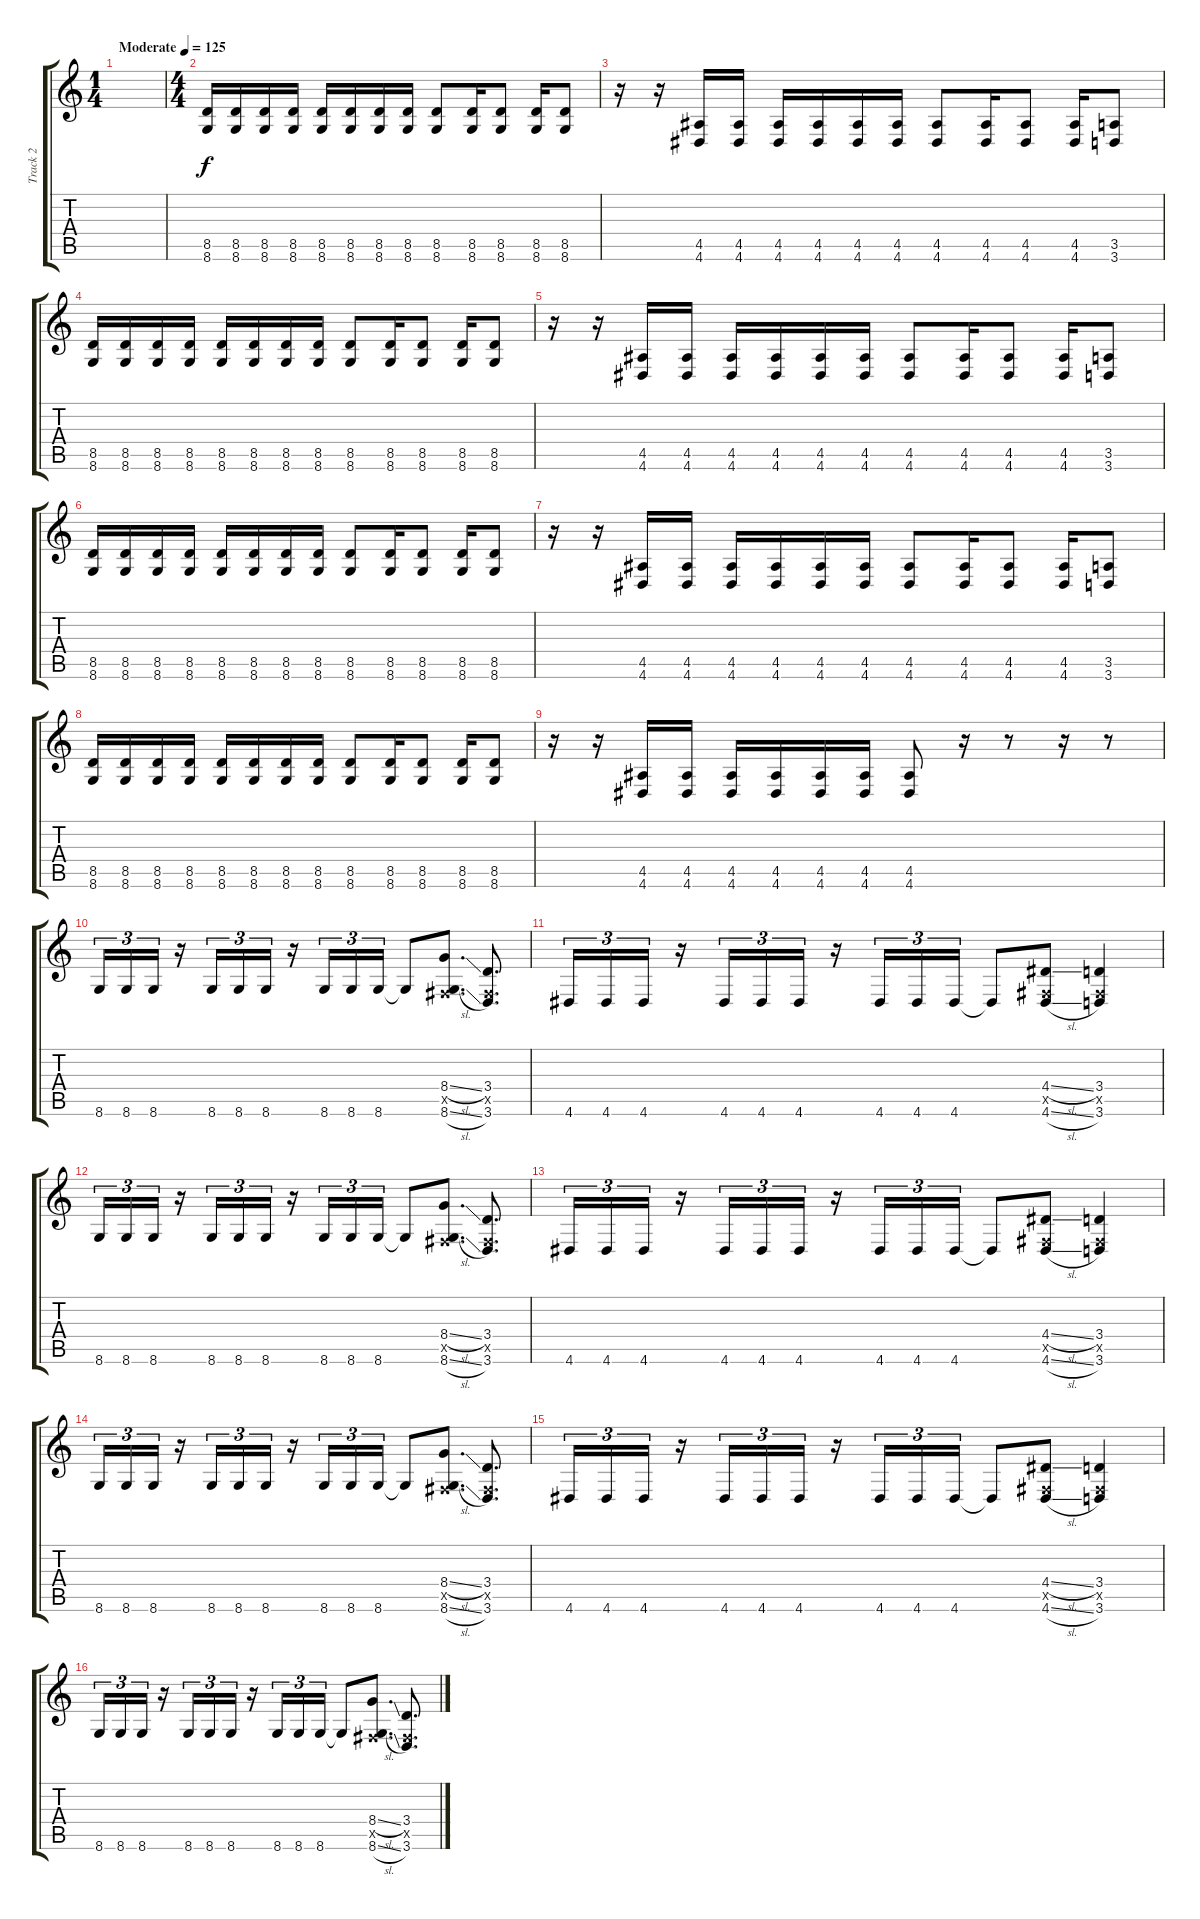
\track ("Track 2" "Track 2") {instrument distortionguitar}
\staff {score tabs}
\tuning (Db4 Ab3 E3 B2 Gb2 B1) {hide}
\ts (1 4)
\tempo (125 "Moderate")
\clef g2
\ks c
|
\ts (4 4)
(8.5 8.6).16 (8.5 8.6).16 (8.5 8.6).16 (8.5 8.6).16 (8.5 8.6).16 (8.5 8.6).16 (8.5 8.6).16 (8.5 8.6).16 (8.5 8.6).8 (8.5 8.6).16 (8.5 8.6).8 (8.5 8.6).16 (8.5 8.6).8 |
r.16 r.16 (4.5 4.6).16 (4.5 4.6).16 (4.5 4.6).16 (4.5 4.6).16 (4.5 4.6).16 (4.5 4.6).16 (4.5 4.6).8 (4.5 4.6).16 (4.5 4.6).8 (4.5 4.6).16 (3.5 3.6).8 |
(8.5 8.6).16 (8.5 8.6).16 (8.5 8.6).16 (8.5 8.6).16 (8.5 8.6).16 (8.5 8.6).16 (8.5 8.6).16 (8.5 8.6).16 (8.5 8.6).8 (8.5 8.6).16 (8.5 8.6).8 (8.5 8.6).16 (8.5 8.6).8 |
r.16 r.16 (4.5 4.6).16 (4.5 4.6).16 (4.5 4.6).16 (4.5 4.6).16 (4.5 4.6).16 (4.5 4.6).16 (4.5 4.6).8 (4.5 4.6).16 (4.5 4.6).8 (4.5 4.6).16 (3.5 3.6).8 |
(8.5 8.6).16 (8.5 8.6).16 (8.5 8.6).16 (8.5 8.6).16 (8.5 8.6).16 (8.5 8.6).16 (8.5 8.6).16 (8.5 8.6).16 (8.5 8.6).8 (8.5 8.6).16 (8.5 8.6).8 (8.5 8.6).16 (8.5 8.6).8 |
r.16 r.16 (4.5 4.6).16 (4.5 4.6).16 (4.5 4.6).16 (4.5 4.6).16 (4.5 4.6).16 (4.5 4.6).16 (4.5 4.6).8 (4.5 4.6).16 (4.5 4.6).8 (4.5 4.6).16 (3.5 3.6).8 |
(8.5 8.6).16 (8.5 8.6).16 (8.5 8.6).16 (8.5 8.6).16 (8.5 8.6).16 (8.5 8.6).16 (8.5 8.6).16 (8.5 8.6).16 (8.5 8.6).8 (8.5 8.6).16 (8.5 8.6).8 (8.5 8.6).16 (8.5 8.6).8 |
r.16 r.16 (4.5 4.6).16 (4.5 4.6).16 (4.5 4.6).16 (4.5 4.6).16 (4.5 4.6).16 (4.5 4.6).16 (4.5 4.6).8 r.16 r.8 r.16 r.8 |
8.6.16{tu (3 2) volume 14} 8.6.16{tu (3 2)} 8.6.16{tu (3 2)} r.16 8.6.16{tu (3 2)} 8.6.16{tu (3 2)} 8.6.16{tu (3 2)} r.16 8.6.16{tu (3 2)} 8.6.16{tu (3 2)} 8.6.16{tu (3 2)} 8.6{t}.8 (8.4{sl} 0.5{x} 8.6{sl}).8{d} (3.4 0.5{x} 3.6).8{d} |
4.6.16{tu (3 2)} 4.6.16{tu (3 2)} 4.6.16{tu (3 2)} r.16 4.6.16{tu (3 2)} 4.6.16{tu (3 2)} 4.6.16{tu (3 2)} r.16 4.6.16{tu (3 2)} 4.6.16{tu (3 2)} 4.6.16{tu (3 2)} 4.6{t}.8 (4.4{sl} 0.5{x} 4.6{sl}).8 (3.4 0.5{x} 3.6).4 |
8.6.16{tu (3 2)} 8.6.16{tu (3 2)} 8.6.16{tu (3 2)} r.16 8.6.16{tu (3 2)} 8.6.16{tu (3 2)} 8.6.16{tu (3 2)} r.16 8.6.16{tu (3 2)} 8.6.16{tu (3 2)} 8.6.16{tu (3 2)} 8.6{t}.8 (8.4{sl} 0.5{x} 8.6{sl}).8{d} (3.4 0.5{x} 3.6).8{d} |
4.6.16{tu (3 2)} 4.6.16{tu (3 2)} 4.6.16{tu (3 2)} r.16 4.6.16{tu (3 2)} 4.6.16{tu (3 2)} 4.6.16{tu (3 2)} r.16 4.6.16{tu (3 2)} 4.6.16{tu (3 2)} 4.6.16{tu (3 2)} 4.6{t}.8 (4.4{sl} 0.5{x} 4.6{sl}).8 (3.4 0.5{x} 3.6).4 |
8.6.16{tu (3 2)} 8.6.16{tu (3 2)} 8.6.16{tu (3 2)} r.16 8.6.16{tu (3 2)} 8.6.16{tu (3 2)} 8.6.16{tu (3 2)} r.16 8.6.16{tu (3 2)} 8.6.16{tu (3 2)} 8.6.16{tu (3 2)} 8.6{t}.8 (8.4{sl} 0.5{x} 8.6{sl}).8{d} (3.4 0.5{x} 3.6).8{d} |
4.6.16{tu (3 2)} 4.6.16{tu (3 2)} 4.6.16{tu (3 2)} r.16 4.6.16{tu (3 2)} 4.6.16{tu (3 2)} 4.6.16{tu (3 2)} r.16 4.6.16{tu (3 2)} 4.6.16{tu (3 2)} 4.6.16{tu (3 2)} 4.6{t}.8 (4.4{sl} 0.5{x} 4.6{sl}).8 (3.4 0.5{x} 3.6).4 |
8.6.16{tu (3 2)} 8.6.16{tu (3 2)} 8.6.16{tu (3 2)} r.16 8.6.16{tu (3 2)} 8.6.16{tu (3 2)} 8.6.16{tu (3 2)} r.16 8.6.16{tu (3 2)} 8.6.16{tu (3 2)} 8.6.16{tu (3 2)} 8.6{t}.8 (8.4{sl} 0.5{x} 8.6{sl}).8{d} (3.4 0.5{x} 3.6).8{d}
